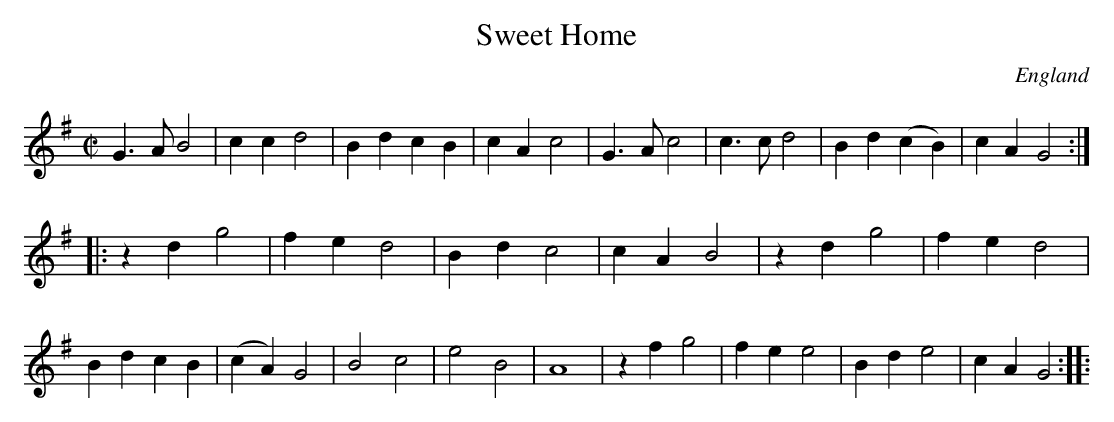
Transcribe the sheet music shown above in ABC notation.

X:1
T:Sweet Home
L:1/4
M:C|
O:England
K:G major
G>AB2 | ccd2 | BdcB | cAc2 | G>Ac2 | c>cd2 | Bd(cB) | cAG2 ::
zdg2 | fed2 | Bdc2 | cAB2 | zdg2 | fed2 | BdcB | (cA)G2 |\
B2c2 | e2B2 | A4 |\
zfg2 | fee2 | Bde2 | cAG2 ::
